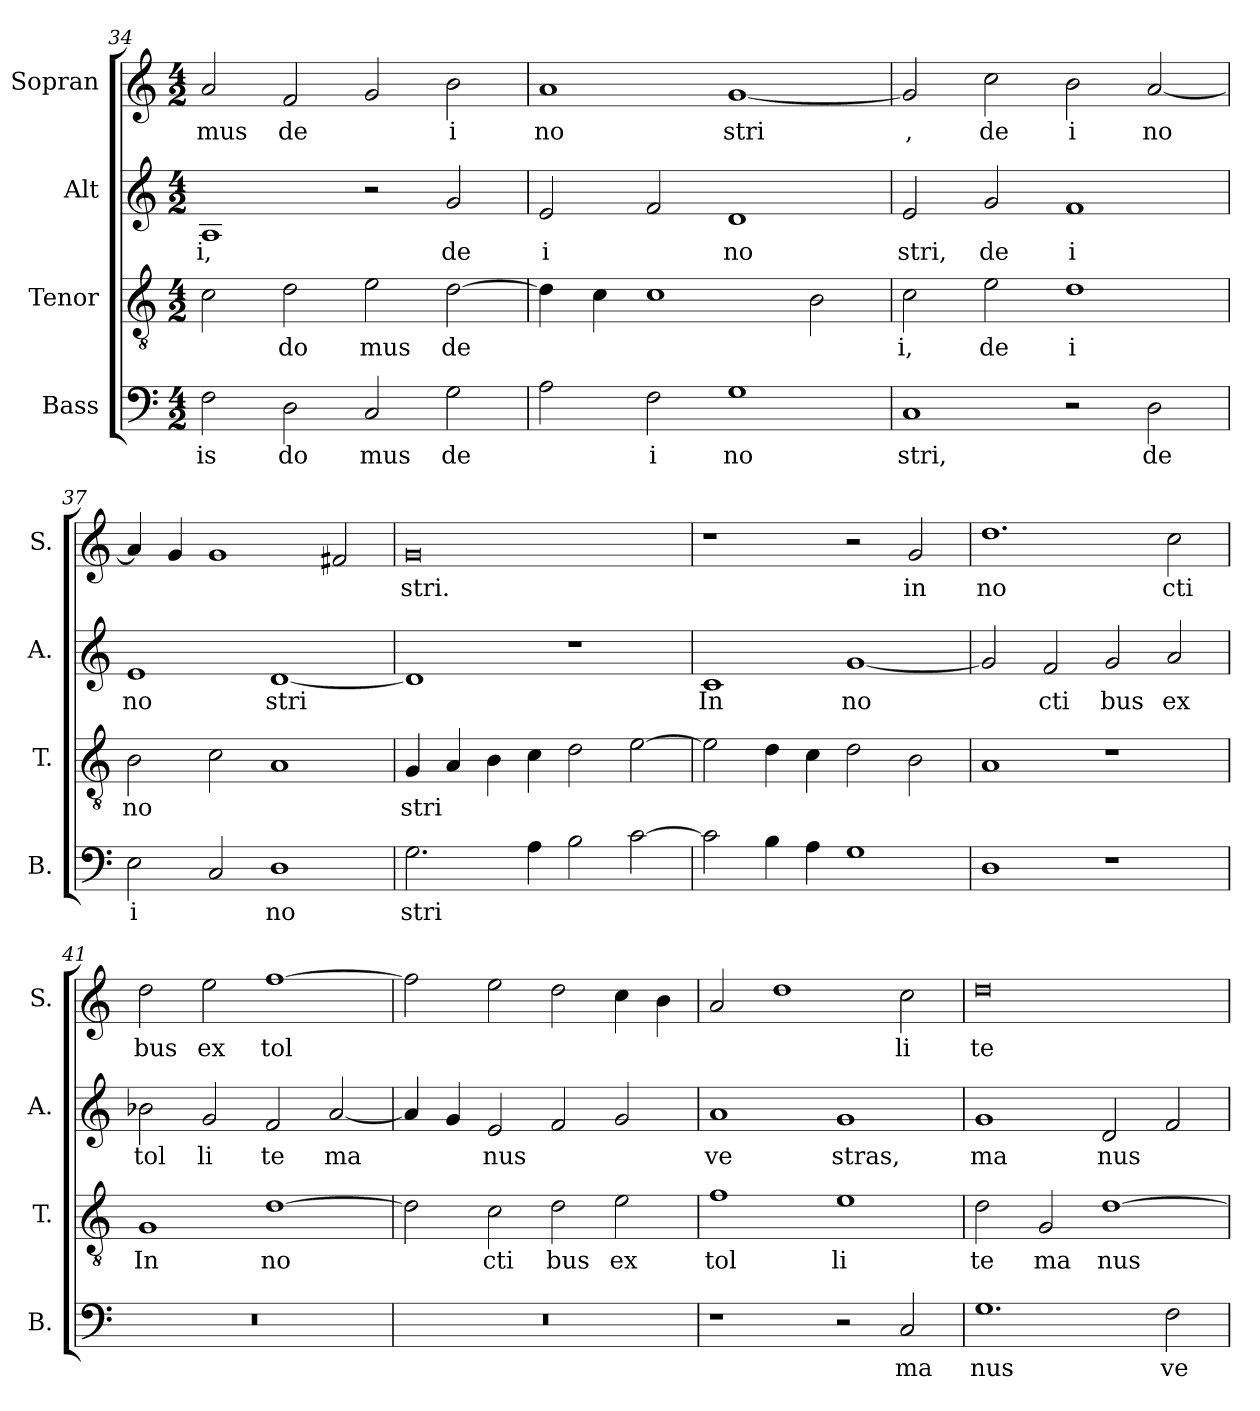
**kern	**text	**kern	**text	**kern	**text	**kern	**text
*part4	*part4	*part3	*part3	*part2	*part2	*part1	*part1
*staff4	*staff4	*staff3	*staff3	*staff2	*staff2	*staff1	*staff1
*I"Bass	*	*I"Tenor	*	*I"Alt	*	*I"Sopran	*
*I'B.	*	*I'T.	*	*I'A.	*	*I'S.	*
*clefF4	*	*clefGv2	*	*clefG2	*	*clefG2	*
*	*	*ITrd7c12	*	*	*	*	*
*k[]	*	*k[]	*	*k[]	*	*k[]	*
*M4/2	*	*M4/2	*	*M4/2	*	*M4/2	*
=34	=34	=34	=34	=34	=34	=34	=34
2F\	- is	2C\	.	1A	- i,	2a/	- mus
2D\	do	2D\	do	.	.	2f/	de
2C/	- mus	2E\	- mus	2r	.	2g/	.
2G\	de	[2D\	de	2g/	de	2b\	- i
=35	=35	=35	=35	=35	=35	=35	=35
2A\	.	4D\]	.	2e/	- i	1a	no
.	.	4C\	.	.	.	.	.
2F\	- i	1C	.	2f/	.	.	.
1G	no	.	.	1d	no	[1g	- stri
.	.	2BB\	.	.	.	.	.
=36	=36	=36	=36	=36	=36	=36	=36
1C	- stri,	2C\	- i,	2e/	- stri,	2g/]	,
.	.	2E\	de	2g/	de	2cc\	de
2r	.	1D	- i	1f	- i	2b\	- i
2D\	de	.	.	.	.	[2a/	no
=37	=37	=37	=37	=37	=37	=37	=37
2E\	- i	2BB\	no	1e	no	4a/]	.
.	.	.	.	.	.	4g/	.
2C/	.	2C\	.	.	.	1g	.
1D	no	1AA	.	[1d	- stri	.	.
.	.	.	.	.	.	2f#X/	.
=38	=38	=38	=38	=38	=38	=38	=38
2.G\	- stri	4GG/	- stri	1d]	.	0g	- stri.
.	.	4AA/	.	.	.	.	.
.	.	4BB\	.	.	.	.	.
4A\	.	4C\	.	.	.	.	.
2B\	.	2D\	.	1r	.	.	.
[2c\	.	[2E\	.	.	.	.	.
=39	=39	=39	=39	=39	=39	=39	=39
2c\]	.	2E\]	.	1c	In	1r	.
4B\	.	4D\	.	.	.	.	.
4A\	.	4C\	.	.	.	.	.
1G	.	2D\	.	[1g	no	2r	.
.	.	2BB\	.	.	.	2g/	in
=40	=40	=40	=40	=40	=40	=40	=40
1D	.	1AA	.	2g/]	.	1.dd	no
.	.	.	.	2f/	- cti	.	.
1r	.	1r	.	2g/	- bus	.	.
.	.	.	.	2a/	ex	2cc\	- cti
=41	=41	=41	=41	=41	=41	=41	=41
0r	.	1GG	In	2b-X\	- tol	2dd\	- bus
.	.	.	.	2g/	- li	2ee\	ex
.	.	[1D	no	2f/	- te	[1ff	- tol
.	.	.	.	[2a/	ma	.	.
=42	=42	=42	=42	=42	=42	=42	=42
0r	.	2D\]	.	4a/]	.	2ff\]	.
.	.	.	.	4g/	.	.	.
.	.	2C\	- cti	2e/	- nus	2ee\	.
.	.	2D\	- bus	2f/	.	2dd\	.
.	.	2E\	ex	2g/	.	4cc\	.
.	.	.	.	.	.	4b\	.
=43	=43	=43	=43	=43	=43	=43	=43
1r	.	1F	- tol	1a	ve	2a/	.
.	.	.	.	.	.	1dd	.
2r	.	1E	- li	1g	- stras,	.	.
2C/	ma	.	.	.	.	2cc\	li
=44	=44	=44	=44	=44	=44	=44	=44
1.G	- nus	2D\	- te	1g	ma	0dd	- te
.	.	2GG/	ma	.	.	.	.
.	.	[1D	- nus	2d/	- nus	.	.
2F\	ve	.	.	2f/	.	.	.
=	=	=	=	=	=	=	=
*-	*-	*-	*-	*-	*-	*-	*-
